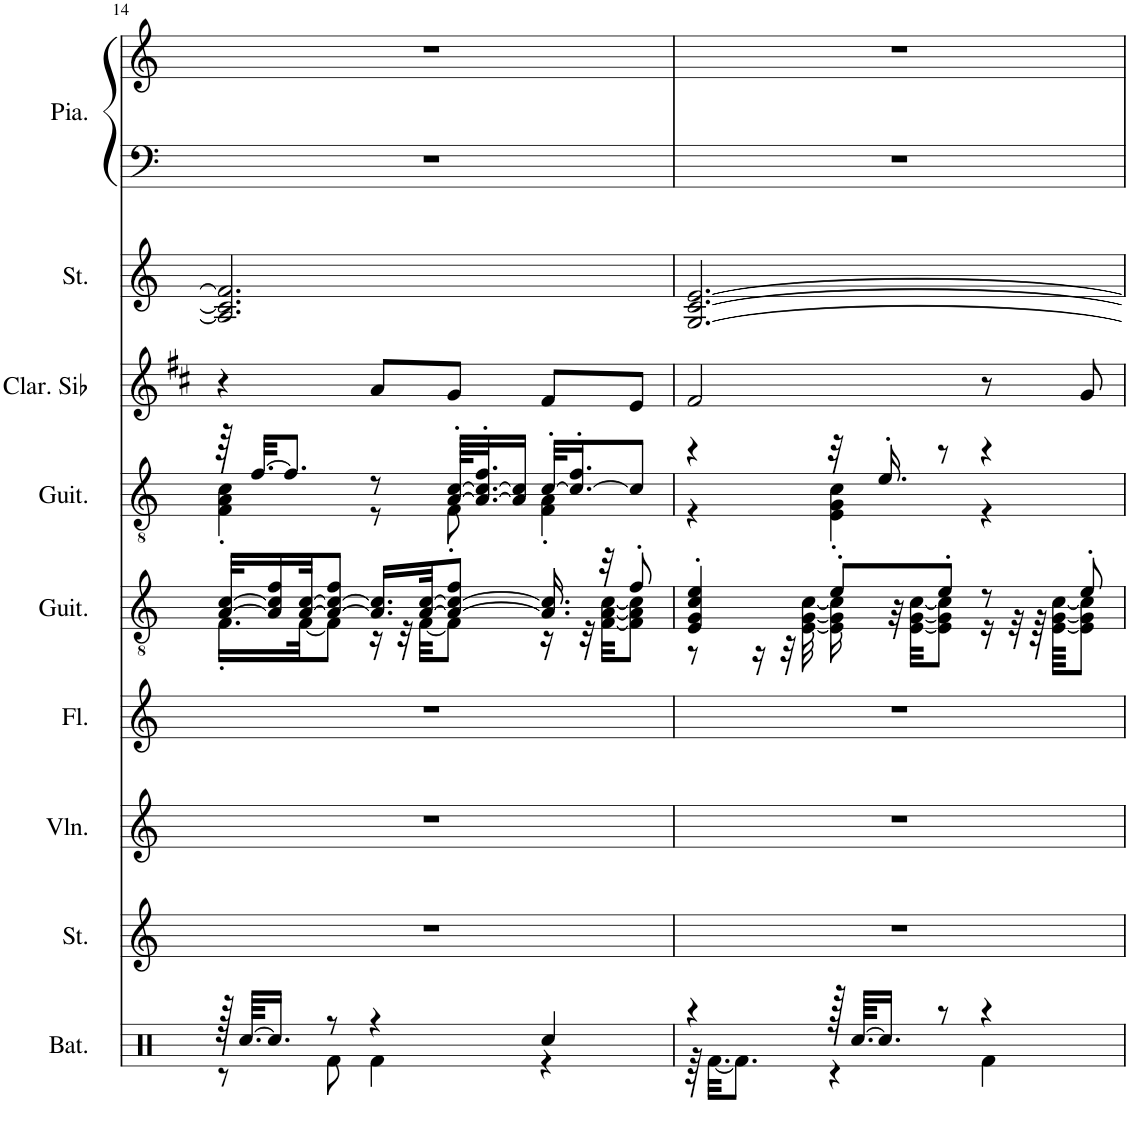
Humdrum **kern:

**kern	**kern	**kern	**kern	**kern	**kern	**kern	**kern	**kern	**kern
*part9	*part8	*part7	*part6	*part5	*part4	*part3	*part2	*part1	*part1
*staff10	*staff9	*staff8	*staff7	*staff6	*staff5	*staff4	*staff3	*staff2	*staff1
*I"Batterie	*I"Cordes	*I"Violon	*I"Flûte	*I"Guitare acoustique	*I"Guitare acoustique	*I"Clarinette en Sib	*I"Cordes	*I"Piano, It's a Heartack	*
*I'Bat.	*	*I'Vln.	*I'Fl.	*I'Guit.	*I'Guit.	*I'Clar. Sib	*	*I'Pia.	*
!!LO:PB:g=z
*clefX	*clefG2	*clefG2	*clefG2	*clefGv2	*clefGv2	*clefG2	*clefG2	*clefF4	*clefG2
*	*	*	*	*	*	*Trd1c2	*	*	*
*k[]	*k[]	*k[]	*k[]	*k[]	*k[]	*k[f#c#]	*k[]	*k[]	*k[]
*M3/4	*M3/4	*M3/4	*M3/4	*M3/4	*M3/4	*M3/4	*M3/4	*M3/4	*M3/4
=14	=14	=14	=14	=14	=14	=14	=14	=14	=14
*^	*	*	*	*^	*^	*	*	*	*
128r	8r	2.r	2.r	2.r	[32A/ [32c/KLL	16.F'\LL	64r	4F\' 4A\' 4c\'	4r	2.A/] 2.c/] 2.f/]	2.r	2.r
[64.Rcc/KKLL	.	.	.	.	.	.	.	.	.	.	.	.
.	.	.	.	.	.	.	[32.f/KKL	.	.	.	.	.
16.Rcc/JJ]	.	.	.	.	16A/] 16c/] 16f/	.	.	.	.	.	.	.
.	.	.	.	.	.	.	8.f/J]	.	.	.	.	.
.	.	.	.	.	[32A/ [32c/JK	[32F\JK	.	.	.	.	.	.
8r	8Rf\	.	.	.	8A/_ 8c/_ 8f/J	8F\J]	.	.	.	.	.	.
4r	4Rf\	.	.	.	16.A/] 16.c/]LL	16r	8r	8r	8a/L	.	.	.
.	.	.	.	.	.	32r	.	.	.	.	.	.
.	.	.	.	.	[32A/ [32c/JK	[32F\KKL	.	.	.	.	.	.
.	.	.	.	.	8A/_ 8c/_ 8f/J	8F\J]	[64A/' [64c/'KLLL	8F'\	8g/J	.	.	.
.	.	.	.	.	.	.	32.A/_' 32.c/_' 32.f/'J	.	.	.	.	.
.	.	.	.	.	.	.	16A/] 16c/]JJ	.	.	.	.	.
4Rcc/	4r	.	.	.	16.A/] 16.c/]	16r	[32c'/KLL	4F\' 4A\'	8f#/L	.	.	.
.	.	.	.	.	.	.	16.c/_' 16.f/'J	.	.	.	.	.
.	.	.	.	.	.	32r	.	.	.	.	.	.
.	.	.	.	.	32r	[32F\ [32A\ [32c\KKL	.	.	.	.	.	.
.	.	.	.	.	8f'/	8F\] 8A\] 8c\]J	8c/J]	.	8e/J	.	.	.
=15	=15	=15	=15	=15	=15	=15	=15	=15	=15	=15	=15	=15
4r	64r	2.r	2.r	2.r	4E/' 4G/' 4c/' 4e/'	8r	4r	4r	2f#/	[2.G/ [2.c/ [2.e/	2.r	2.r
.	[32.Rf\KKL	.	.	.	.	.	.	.	.	.	.	.
.	8.Rf\J]	.	.	.	.	.	.	.	.	.	.	.
.	.	.	.	.	.	16r	.	.	.	.	.	.
.	.	.	.	.	.	32r	.	.	.	.	.	.
.	.	.	.	.	.	[32E\ [32G\ [32c\	.	.	.	.	.	.
128r	4r	.	.	.	8e'/L	16E\] 16G\] 16c\]	32r	4E\' 4G\' 4c\'	.	.	.	.
[64.Rcc/KKLL	.	.	.	.	.	.	.	.	.	.	.	.
16.Rcc/JJ]	.	.	.	.	.	.	16.e'/	.	.	.	.	.
.	.	.	.	.	.	32r	.	.	.	.	.	.
.	.	.	.	.	.	[32E\ [32G\ [32c\KKL	.	.	.	.	.	.
8r	.	.	.	.	8e'/J	8E\] 8G\] 8c\]J	8r	.	.	.	.	.
4r	4Rf\	.	.	.	8r	16r	4r	4r	8r	.	.	.
.	.	.	.	.	.	32r	.	.	.	.	.	.
.	.	.	.	.	.	64r	.	.	.	.	.	.
.	.	.	.	.	.	[64E\ [64G\ [64c\KKKL	.	.	.	.	.	.
.	.	.	.	.	8e'/	8E\] 8G\] 8c\]J	.	.	8g/	.	.	.
*	*	*	*	*	*v	*v	*	*	*	*	*	*
*v	*v	*	*	*	*	*v	*v	*	*	*	*
=	=	=	=	=	=	=	=	=	=
*-	*-	*-	*-	*-	*-	*-	*-	*-	*-
